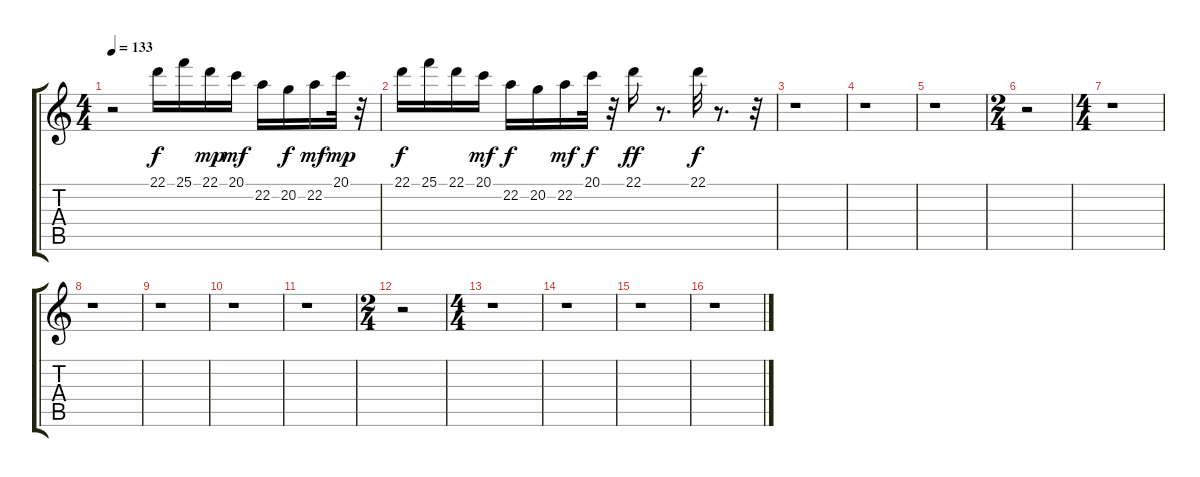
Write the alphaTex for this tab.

\track "" {instrument musicbox}
\staff {score tabs}
\tuning (E4 B3 G3 D3 A2 E2) {hide}
\ts (4 4)
\tempo 133
\clef g2
\ks c
r.2{dy ff} 22.1.16{dy f} 25.1.16 22.1.16{dy mp} 20.1.16{dy mf} 22.2.16 20.2.16{dy f} 22.2.16{dy mf} 20.1.32{dy mp} r.32 |
22.1.16{dy f} 25.1.16 22.1.16 20.1.16{dy mf} 22.2.16{dy f} 20.2.16 22.2.16{dy mf} 20.1.32{dy f} r.32 22.1.16{dy ff} r.8{d} 22.1.32{dy f} r.8{d} r.32 |
r.1 |
r.1 |
r.1 |
\ts (2 4)
r.2 |
\ts (4 4)
r.1 |
r.1 |
r.1 |
r.1 |
r.1 |
\ts (2 4)
r.2 |
\ts (4 4)
r.1 |
r.1 |
r.1 |
r.1
